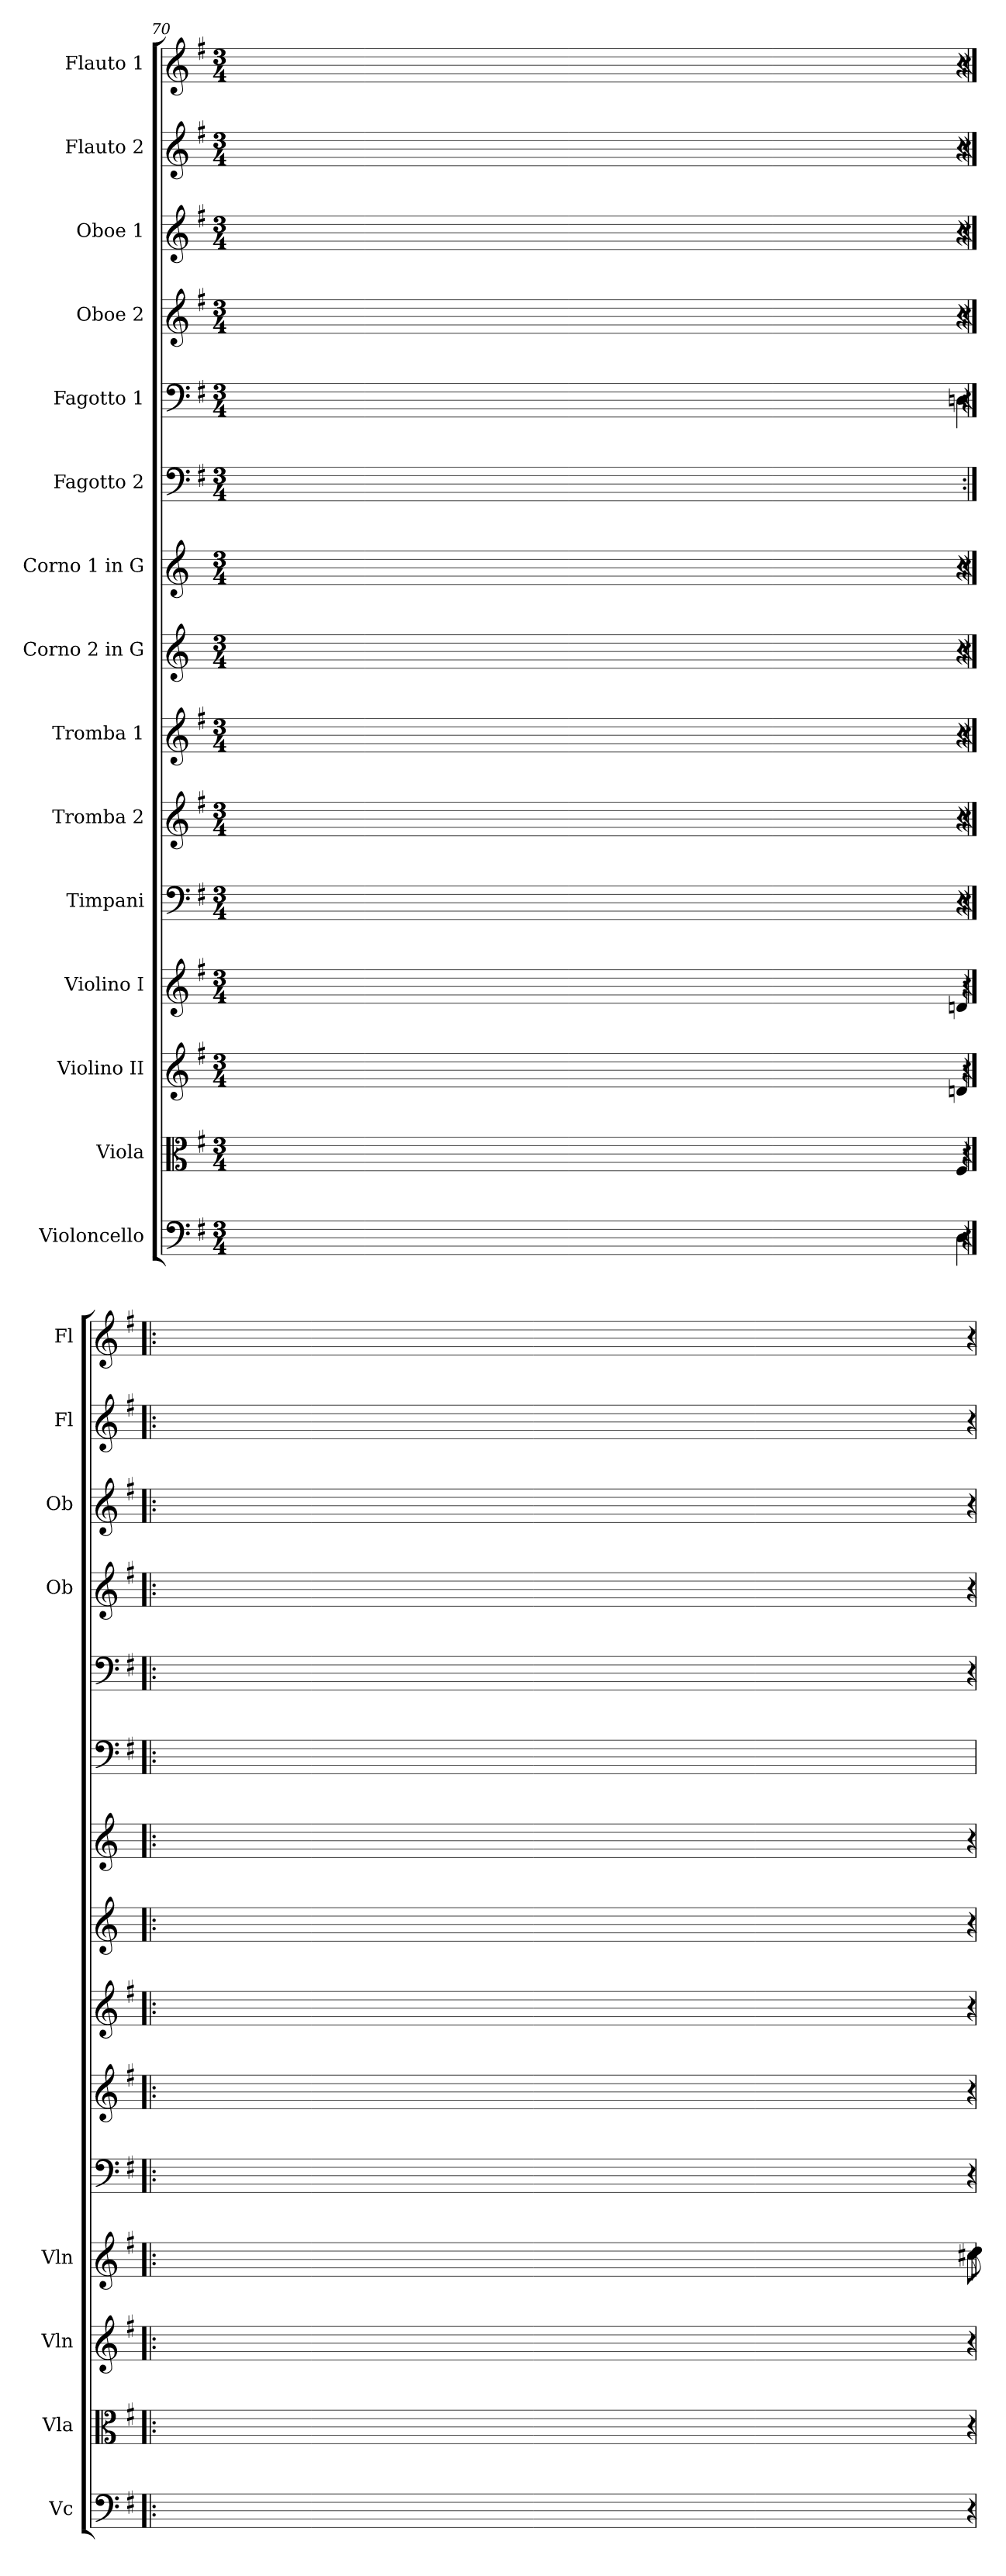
**kern	**kern	**kern	**kern	**kern	**kern	**kern	**kern	**kern	**kern	**kern	**kern	**kern	**kern	**kern
*part15	*part14	*part13	*part12	*part11	*part10	*part9	*part8	*part7	*part6	*part5	*part4	*part3	*part2	*part1
*staff15	*staff14	*staff13	*staff12	*staff11	*staff10	*staff9	*staff8	*staff7	*staff6	*staff5	*staff4	*staff3	*staff2	*staff1
*I"Violoncello	*I"Viola	*I"Violino II	*I"Violino I	*I"Timpani	*I"Tromba 2	*I"Tromba 1	*I"Corno 2 in G	*I"Corno 1 in G	*I"Fagotto 2	*I"Fagotto 1	*I"Oboe 2	*I"Oboe 1	*I"Flauto 2	*I"Flauto 1
*I'Vc	*I'Vla	*I'Vln	*I'Vln	*	*	*	*	*	*	*	*I'Ob	*I'Ob	*I'Fl	*I'Fl
*clefF4	*clefC3	*clefG2	*clefG2	*clefF4	*clefG2	*clefG2	*clefG2	*clefG2	*clefF4	*clefF4	*clefG2	*clefG2	*clefG2	*clefG2
*	*	*	*	*	*ITrd1c2	*ITrd1c2	*ITrd-4c-7	*ITrd-4c-7	*	*	*	*	*	*
*k[f#]	*k[f#]	*k[f#]	*k[f#]	*k[f#]	*k[b-]	*k[b-]	*k[f#]	*k[f#]	*k[f#]	*k[f#]	*k[f#]	*k[f#]	*k[f#]	*k[f#]
*G:	*G:	*G:	*G:	*G:	*F:	*F:	*G:	*G:	*G:	*G:	*G:	*G:	*G:	*G:
*M3/4	*M3/4	*M3/4	*M3/4	*M3/4	*M3/4	*M3/4	*M3/4	*M3/4	*M3/4	*M3/4	*M3/4	*M3/4	*M3/4	*M3/4
=70	=70	=70	=70	=70	=70	=70	=70	=70	=70	=70	=70	=70	=70	=70
1ryy	1ryy	1ryy	1ryy	1ryy	1ryy	1ryy	1ryy	1ryy	1ryy	1ryy	1ryy	1ryy	1ryy	1ryy
1ryy	1ryy	1ryy	1ryy	1ryy	1ryy	1ryy	1ryy	1ryy	1ryy	1ryy	1ryy	1ryy	1ryy	1ryy
1ryy	1ryy	1ryy	1ryy	1ryy	1ryy	1ryy	1ryy	1ryy	1ryy	1ryy	1ryy	1ryy	1ryy	1ryy
1ryy	1ryy	1ryy	1ryy	1ryy	1ryy	1ryy	1ryy	1ryy	1ryy	1ryy	1ryy	1ryy	1ryy	1ryy
1ryy	1ryy	1ryy	1ryy	1ryy	1ryy	1ryy	1ryy	1ryy	1ryy	1ryy	1ryy	1ryy	1ryy	1ryy
1ryy	1ryy	1ryy	1ryy	1ryy	1ryy	1ryy	1ryy	1ryy	1ryy	1ryy	1ryy	1ryy	1ryy	1ryy
1ryy	1ryy	1ryy	1ryy	1ryy	1ryy	1ryy	1ryy	1ryy	1ryy	1ryy	1ryy	1ryy	1ryy	1ryy
1ryy	1ryy	1ryy	1ryy	1ryy	1ryy	1ryy	1ryy	1ryy	1ryy	1ryy	1ryy	1ryy	1ryy	1ryy
1ryy	1ryy	1ryy	1ryy	1ryy	1ryy	1ryy	1ryy	1ryy	1ryy	1ryy	1ryy	1ryy	1ryy	1ryy
1ryy	1ryy	1ryy	1ryy	1ryy	1ryy	1ryy	1ryy	1ryy	1ryy	1ryy	1ryy	1ryy	1ryy	1ryy
1ryy	1ryy	1ryy	1ryy	1ryy	1ryy	1ryy	1ryy	1ryy	1ryy	1ryy	1ryy	1ryy	1ryy	1ryy
1ryy	1ryy	1ryy	1ryy	1ryy	1ryy	1ryy	1ryy	1ryy	1ryy	1ryy	1ryy	1ryy	1ryy	1ryy
1ryy	1ryy	1ryy	1ryy	1ryy	1ryy	1ryy	1ryy	1ryy	1ryy	1ryy	1ryy	1ryy	1ryy	1ryy
1ryy	1ryy	1ryy	1ryy	1ryy	1ryy	1ryy	1ryy	1ryy	1ryy	1ryy	1ryy	1ryy	1ryy	1ryy
1ryy	1ryy	1ryy	1ryy	1ryy	1ryy	1ryy	1ryy	1ryy	1ryy	1ryy	1ryy	1ryy	1ryy	1ryy
1ryy	1ryy	1ryy	1ryy	1ryy	1ryy	1ryy	1ryy	1ryy	1ryy	1ryy	1ryy	1ryy	1ryy	1ryy
1ryy	1ryy	1ryy	1ryy	1ryy	1ryy	1ryy	1ryy	1ryy	1ryy	1ryy	1ryy	1ryy	1ryy	1ryy
1ryy	1ryy	1ryy	1ryy	1ryy	1ryy	1ryy	1ryy	1ryy	1ryy	1ryy	1ryy	1ryy	1ryy	1ryy
1ryy	1ryy	1ryy	1ryy	1ryy	1ryy	1ryy	1ryy	1ryy	1ryy	1ryy	1ryy	1ryy	1ryy	1ryy
1ryy	1ryy	1ryy	1ryy	1ryy	1ryy	1ryy	1ryy	1ryy	1ryy	1ryy	1ryy	1ryy	1ryy	1ryy
1ryy	1ryy	1ryy	1ryy	1ryy	1ryy	1ryy	1ryy	1ryy	1ryy	1ryy	1ryy	1ryy	1ryy	1ryy
1ryy	1ryy	1ryy	1ryy	1ryy	1ryy	1ryy	1ryy	1ryy	1ryy	1ryy	1ryy	1ryy	1ryy	1ryy
1ryy	1ryy	1ryy	1ryy	1ryy	1ryy	1ryy	1ryy	1ryy	1ryy	1ryy	1ryy	1ryy	1ryy	1ryy
1ryy	1ryy	1ryy	1ryy	1ryy	1ryy	1ryy	1ryy	1ryy	1ryy	1ryy	1ryy	1ryy	1ryy	1ryy
1ryy	1ryy	1ryy	1ryy	1ryy	1ryy	1ryy	1ryy	1ryy	1ryy	1ryy	1ryy	1ryy	1ryy	1ryy
1ryy	1ryy	1ryy	1ryy	1ryy	1ryy	1ryy	1ryy	1ryy	1ryy	1ryy	1ryy	1ryy	1ryy	1ryy
1ryy	1ryy	1ryy	1ryy	1ryy	1ryy	1ryy	1ryy	1ryy	1ryy	1ryy	1ryy	1ryy	1ryy	1ryy
1ryy	1ryy	1ryy	1ryy	1ryy	1ryy	1ryy	1ryy	1ryy	1ryy	1ryy	1ryy	1ryy	1ryy	1ryy
1ryy	1ryy	1ryy	1ryy	1ryy	1ryy	1ryy	1ryy	1ryy	1ryy	1ryy	1ryy	1ryy	1ryy	1ryy
1ryy	1ryy	1ryy	1ryy	1ryy	1ryy	1ryy	1ryy	1ryy	1ryy	1ryy	1ryy	1ryy	1ryy	1ryy
1ryy	1ryy	1ryy	1ryy	1ryy	1ryy	1ryy	1ryy	1ryy	1ryy	1ryy	1ryy	1ryy	1ryy	1ryy
1ryy	1ryy	1ryy	1ryy	1ryy	1ryy	1ryy	1ryy	1ryy	1ryy	1ryy	1ryy	1ryy	1ryy	1ryy
1ryy	1ryy	1ryy	1ryy	1ryy	1ryy	1ryy	1ryy	1ryy	1ryy	1ryy	1ryy	1ryy	1ryy	1ryy
1ryy	1ryy	1ryy	1ryy	1ryy	1ryy	1ryy	1ryy	1ryy	1ryy	1ryy	1ryy	1ryy	1ryy	1ryy
1ryy	1ryy	1ryy	1ryy	1ryy	1ryy	1ryy	1ryy	1ryy	1ryy	1ryy	1ryy	1ryy	1ryy	1ryy
1ryy	1ryy	1ryy	1ryy	1ryy	1ryy	1ryy	1ryy	1ryy	1ryy	1ryy	1ryy	1ryy	1ryy	1ryy
1ryy	1ryy	1ryy	1ryy	1ryy	1ryy	1ryy	1ryy	1ryy	1ryy	1ryy	1ryy	1ryy	1ryy	1ryy
1ryy	1ryy	1ryy	1ryy	1ryy	1ryy	1ryy	1ryy	1ryy	1ryy	1ryy	1ryy	1ryy	1ryy	1ryy
1ryy	1ryy	1ryy	1ryy	1ryy	1ryy	1ryy	1ryy	1ryy	1ryy	1ryy	1ryy	1ryy	1ryy	1ryy
1ryy	1ryy	1ryy	1ryy	1ryy	1ryy	1ryy	1ryy	1ryy	1ryy	1ryy	1ryy	1ryy	1ryy	1ryy
1ryy	1ryy	1ryy	1ryy	1ryy	1ryy	1ryy	1ryy	1ryy	1ryy	1ryy	1ryy	1ryy	1ryy	1ryy
1ryy	1ryy	1ryy	1ryy	1ryy	1ryy	1ryy	1ryy	1ryy	1ryy	1ryy	1ryy	1ryy	1ryy	1ryy
1ryy	1ryy	1ryy	1ryy	1ryy	1ryy	1ryy	1ryy	1ryy	1ryy	1ryy	1ryy	1ryy	1ryy	1ryy
1ryy	1ryy	1ryy	1ryy	1ryy	1ryy	1ryy	1ryy	1ryy	1ryy	1ryy	1ryy	1ryy	1ryy	1ryy
1ryy	1ryy	1ryy	1ryy	1ryy	1ryy	1ryy	1ryy	1ryy	1ryy	1ryy	1ryy	1ryy	1ryy	1ryy
1ryy	1ryy	1ryy	1ryy	1ryy	1ryy	1ryy	1ryy	1ryy	1ryy	1ryy	1ryy	1ryy	1ryy	1ryy
1ryy	1ryy	1ryy	1ryy	1ryy	1ryy	1ryy	1ryy	1ryy	1ryy	1ryy	1ryy	1ryy	1ryy	1ryy
1ryy	1ryy	1ryy	1ryy	1ryy	1ryy	1ryy	1ryy	1ryy	1ryy	1ryy	1ryy	1ryy	1ryy	1ryy
1ryy	1ryy	1ryy	1ryy	1ryy	1ryy	1ryy	1ryy	1ryy	1ryy	1ryy	1ryy	1ryy	1ryy	1ryy
1ryy	1ryy	1ryy	1ryy	1ryy	1ryy	1ryy	1ryy	1ryy	1ryy	1ryy	1ryy	1ryy	1ryy	1ryy
1ryy	1ryy	1ryy	1ryy	1ryy	1ryy	1ryy	1ryy	1ryy	1ryy	1ryy	1ryy	1ryy	1ryy	1ryy
1ryy	1ryy	1ryy	1ryy	1ryy	1ryy	1ryy	1ryy	1ryy	1ryy	1ryy	1ryy	1ryy	1ryy	1ryy
4ryy	4ryy	4ryy	4ryy	4ryy	4ryy	4ryy	4ryy	4ryy	4ryy	4ryy	4ryy	4ryy	4ryy	4ryy
4D	4F#	4dn	4dn	4r	4r	4r	4r	4r	2ryy	4Dn	4r	4r	4r	4r
4r	4r	4r	4r	4r	4r	4r	4r	4r	.	4r	4r	4r	4r	4r
=:|!|:	=:|!|:	=:|!|:	=:|!|:	=:|!|:	=:|!|:	=:|!|:	=:|!|:	=:|!|:	=:|!|:	=:|!|:	=:|!|:	=:|!|:	=:|!|:	=:|!|:
1ryy	1ryy	1ryy	1ryy	1ryy	1ryy	1ryy	1ryy	1ryy	1ryy	1ryy	1ryy	1ryy	1ryy	1ryy
1ryy	1ryy	1ryy	1ryy	1ryy	1ryy	1ryy	1ryy	1ryy	1ryy	1ryy	1ryy	1ryy	1ryy	1ryy
1ryy	1ryy	1ryy	1ryy	1ryy	1ryy	1ryy	1ryy	1ryy	1ryy	1ryy	1ryy	1ryy	1ryy	1ryy
1ryy	1ryy	1ryy	1ryy	1ryy	1ryy	1ryy	1ryy	1ryy	1ryy	1ryy	1ryy	1ryy	1ryy	1ryy
1ryy	1ryy	1ryy	1ryy	1ryy	1ryy	1ryy	1ryy	1ryy	1ryy	1ryy	1ryy	1ryy	1ryy	1ryy
1ryy	1ryy	1ryy	1ryy	1ryy	1ryy	1ryy	1ryy	1ryy	1ryy	1ryy	1ryy	1ryy	1ryy	1ryy
1ryy	1ryy	1ryy	1ryy	1ryy	1ryy	1ryy	1ryy	1ryy	1ryy	1ryy	1ryy	1ryy	1ryy	1ryy
1ryy	1ryy	1ryy	1ryy	1ryy	1ryy	1ryy	1ryy	1ryy	1ryy	1ryy	1ryy	1ryy	1ryy	1ryy
1ryy	1ryy	1ryy	1ryy	1ryy	1ryy	1ryy	1ryy	1ryy	1ryy	1ryy	1ryy	1ryy	1ryy	1ryy
1ryy	1ryy	1ryy	1ryy	1ryy	1ryy	1ryy	1ryy	1ryy	1ryy	1ryy	1ryy	1ryy	1ryy	1ryy
1ryy	1ryy	1ryy	1ryy	1ryy	1ryy	1ryy	1ryy	1ryy	1ryy	1ryy	1ryy	1ryy	1ryy	1ryy
1ryy	1ryy	1ryy	1ryy	1ryy	1ryy	1ryy	1ryy	1ryy	1ryy	1ryy	1ryy	1ryy	1ryy	1ryy
1ryy	1ryy	1ryy	1ryy	1ryy	1ryy	1ryy	1ryy	1ryy	1ryy	1ryy	1ryy	1ryy	1ryy	1ryy
1ryy	1ryy	1ryy	1ryy	1ryy	1ryy	1ryy	1ryy	1ryy	1ryy	1ryy	1ryy	1ryy	1ryy	1ryy
1ryy	1ryy	1ryy	1ryy	1ryy	1ryy	1ryy	1ryy	1ryy	1ryy	1ryy	1ryy	1ryy	1ryy	1ryy
1ryy	1ryy	1ryy	1ryy	1ryy	1ryy	1ryy	1ryy	1ryy	1ryy	1ryy	1ryy	1ryy	1ryy	1ryy
1ryy	1ryy	1ryy	1ryy	1ryy	1ryy	1ryy	1ryy	1ryy	1ryy	1ryy	1ryy	1ryy	1ryy	1ryy
1ryy	1ryy	1ryy	1ryy	1ryy	1ryy	1ryy	1ryy	1ryy	1ryy	1ryy	1ryy	1ryy	1ryy	1ryy
1ryy	1ryy	1ryy	1ryy	1ryy	1ryy	1ryy	1ryy	1ryy	1ryy	1ryy	1ryy	1ryy	1ryy	1ryy
1ryy	1ryy	1ryy	1ryy	1ryy	1ryy	1ryy	1ryy	1ryy	1ryy	1ryy	1ryy	1ryy	1ryy	1ryy
1ryy	1ryy	1ryy	1ryy	1ryy	1ryy	1ryy	1ryy	1ryy	1ryy	1ryy	1ryy	1ryy	1ryy	1ryy
1ryy	1ryy	1ryy	1ryy	1ryy	1ryy	1ryy	1ryy	1ryy	1ryy	1ryy	1ryy	1ryy	1ryy	1ryy
1ryy	1ryy	1ryy	1ryy	1ryy	1ryy	1ryy	1ryy	1ryy	1ryy	1ryy	1ryy	1ryy	1ryy	1ryy
1ryy	1ryy	1ryy	1ryy	1ryy	1ryy	1ryy	1ryy	1ryy	1ryy	1ryy	1ryy	1ryy	1ryy	1ryy
1ryy	1ryy	1ryy	1ryy	1ryy	1ryy	1ryy	1ryy	1ryy	1ryy	1ryy	1ryy	1ryy	1ryy	1ryy
1ryy	1ryy	1ryy	1ryy	1ryy	1ryy	1ryy	1ryy	1ryy	1ryy	1ryy	1ryy	1ryy	1ryy	1ryy
1ryy	1ryy	1ryy	1ryy	1ryy	1ryy	1ryy	1ryy	1ryy	1ryy	1ryy	1ryy	1ryy	1ryy	1ryy
1ryy	1ryy	1ryy	1ryy	1ryy	1ryy	1ryy	1ryy	1ryy	1ryy	1ryy	1ryy	1ryy	1ryy	1ryy
1ryy	1ryy	1ryy	1ryy	1ryy	1ryy	1ryy	1ryy	1ryy	1ryy	1ryy	1ryy	1ryy	1ryy	1ryy
1ryy	1ryy	1ryy	1ryy	1ryy	1ryy	1ryy	1ryy	1ryy	1ryy	1ryy	1ryy	1ryy	1ryy	1ryy
1ryy	1ryy	1ryy	1ryy	1ryy	1ryy	1ryy	1ryy	1ryy	1ryy	1ryy	1ryy	1ryy	1ryy	1ryy
1ryy	1ryy	1ryy	1ryy	1ryy	1ryy	1ryy	1ryy	1ryy	1ryy	1ryy	1ryy	1ryy	1ryy	1ryy
1ryy	1ryy	1ryy	1ryy	1ryy	1ryy	1ryy	1ryy	1ryy	1ryy	1ryy	1ryy	1ryy	1ryy	1ryy
1ryy	1ryy	1ryy	1ryy	1ryy	1ryy	1ryy	1ryy	1ryy	1ryy	1ryy	1ryy	1ryy	1ryy	1ryy
1ryy	1ryy	1ryy	1ryy	1ryy	1ryy	1ryy	1ryy	1ryy	1ryy	1ryy	1ryy	1ryy	1ryy	1ryy
1ryy	1ryy	1ryy	1ryy	1ryy	1ryy	1ryy	1ryy	1ryy	1ryy	1ryy	1ryy	1ryy	1ryy	1ryy
1ryy	1ryy	1ryy	1ryy	1ryy	1ryy	1ryy	1ryy	1ryy	1ryy	1ryy	1ryy	1ryy	1ryy	1ryy
1ryy	1ryy	1ryy	1ryy	1ryy	1ryy	1ryy	1ryy	1ryy	1ryy	1ryy	1ryy	1ryy	1ryy	1ryy
1ryy	1ryy	1ryy	1ryy	1ryy	1ryy	1ryy	1ryy	1ryy	1ryy	1ryy	1ryy	1ryy	1ryy	1ryy
1ryy	1ryy	1ryy	1ryy	1ryy	1ryy	1ryy	1ryy	1ryy	1ryy	1ryy	1ryy	1ryy	1ryy	1ryy
1ryy	1ryy	1ryy	1ryy	1ryy	1ryy	1ryy	1ryy	1ryy	1ryy	1ryy	1ryy	1ryy	1ryy	1ryy
1ryy	1ryy	1ryy	1ryy	1ryy	1ryy	1ryy	1ryy	1ryy	1ryy	1ryy	1ryy	1ryy	1ryy	1ryy
1ryy	1ryy	1ryy	1ryy	1ryy	1ryy	1ryy	1ryy	1ryy	1ryy	1ryy	1ryy	1ryy	1ryy	1ryy
1ryy	1ryy	1ryy	1ryy	1ryy	1ryy	1ryy	1ryy	1ryy	1ryy	1ryy	1ryy	1ryy	1ryy	1ryy
1ryy	1ryy	1ryy	1ryy	1ryy	1ryy	1ryy	1ryy	1ryy	1ryy	1ryy	1ryy	1ryy	1ryy	1ryy
1ryy	1ryy	1ryy	1ryy	1ryy	1ryy	1ryy	1ryy	1ryy	1ryy	1ryy	1ryy	1ryy	1ryy	1ryy
1ryy	1ryy	1ryy	1ryy	1ryy	1ryy	1ryy	1ryy	1ryy	1ryy	1ryy	1ryy	1ryy	1ryy	1ryy
1ryy	1ryy	1ryy	1ryy	1ryy	1ryy	1ryy	1ryy	1ryy	1ryy	1ryy	1ryy	1ryy	1ryy	1ryy
1ryy	1ryy	1ryy	1ryy	1ryy	1ryy	1ryy	1ryy	1ryy	1ryy	1ryy	1ryy	1ryy	1ryy	1ryy
1ryy	1ryy	1ryy	1ryy	1ryy	1ryy	1ryy	1ryy	1ryy	1ryy	1ryy	1ryy	1ryy	1ryy	1ryy
1ryy	1ryy	1ryy	1ryy	1ryy	1ryy	1ryy	1ryy	1ryy	1ryy	1ryy	1ryy	1ryy	1ryy	1ryy
1ryy	1ryy	1ryy	1ryy	1ryy	1ryy	1ryy	1ryy	1ryy	1ryy	1ryy	1ryy	1ryy	1ryy	1ryy
2.ryy	2.ryy	2.ryy	2.ryy	2.ryy	2.ryy	2.ryy	2.ryy	2.ryy	2.ryy	2.ryy	2.ryy	2.ryy	2.ryy	2.ryy
4r	4r	4r	8cc#X	4r	4r	4r	4r	4r	4ryy	4r	4r	4r	4r	4r
.	.	.	8dd	.	.	.	.	.	.	.	.	.	.	.
=	=	=	=	=	=	=	=	=	=	=	=	=	=	=
*-	*-	*-	*-	*-	*-	*-	*-	*-	*-	*-	*-	*-	*-	*-
